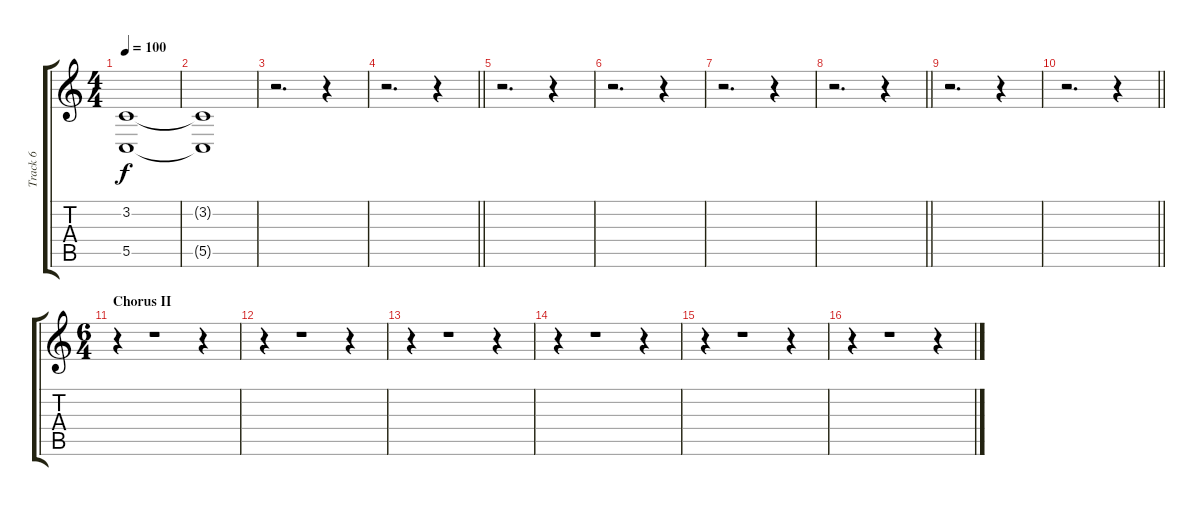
\track ("Track 6" "Track 6") {instrument choiraahs}
\staff {score tabs}
\tuning (D4 A3 F3 C3 G2 C2) {hide}
\ts (4 4)
\tempo 100
\clef g2
\ks c
(3.2 5.5).1{dy f} |
(3.2{t} 5.5{t}).1 |
r.2{d} r.4 |
\barLineRight lightlight
r.2{d} r.4 |
r.2{d} r.4 |
r.2{d} r.4 |
r.2{d} r.4 |
\barLineRight lightlight
r.2{d} r.4 |
r.2{d} r.4 |
\barLineRight lightlight
r.2{d} r.4 |
\ts (6 4)
\section ("" "Chorus II")
r.4 r.1 r.4 |
r.4 r.1 r.4 |
r.4 r.1 r.4 |
r.4 r.1 r.4 |
r.4 r.1 r.4 |
r.4 r.1 r.4
